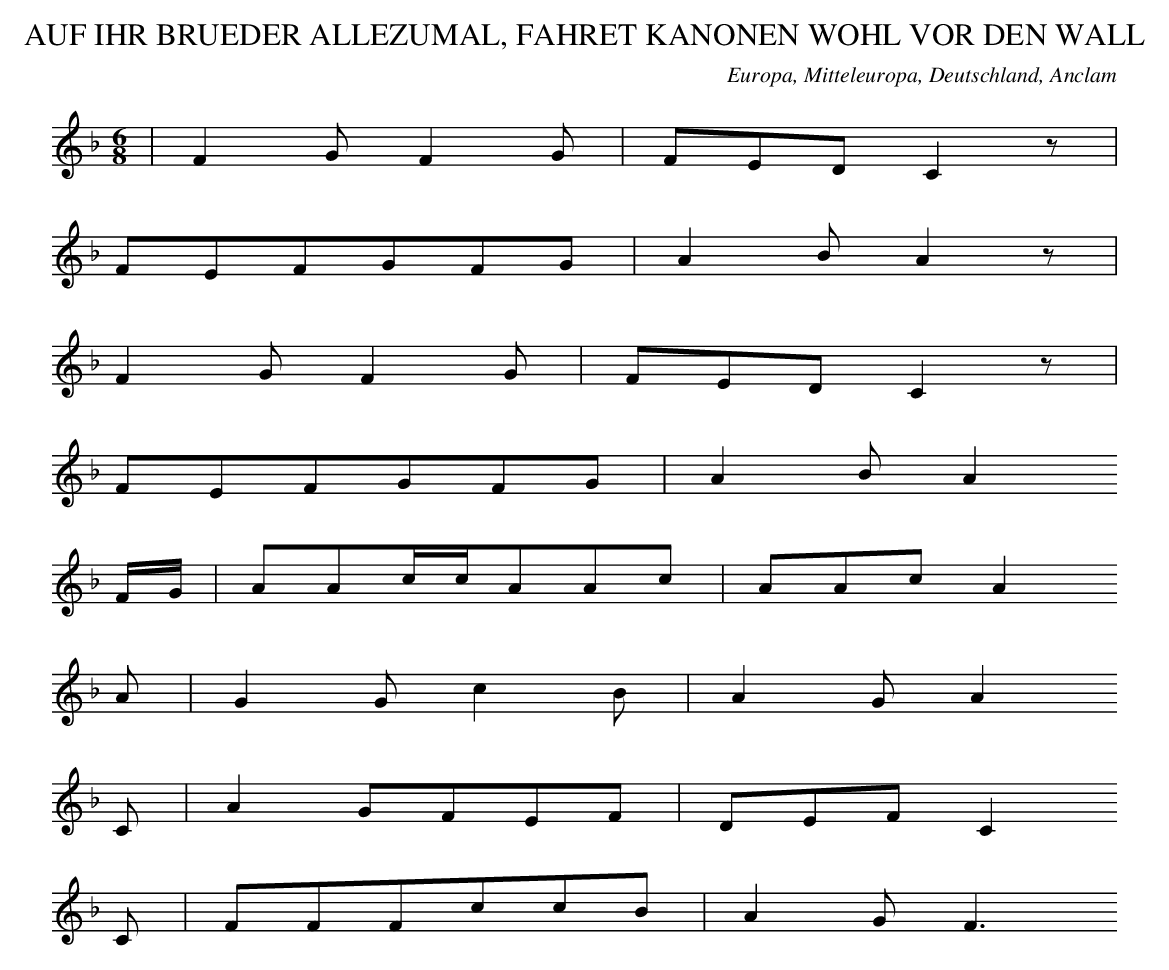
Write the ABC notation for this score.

X:1
T: AUF IHR BRUEDER ALLEZUMAL, FAHRET KANONEN WOHL VOR DEN WALL
O: Europa, Mitteleuropa, Deutschland, Anclam
M: 6/8
L: 1/16
K: F
 | F4G2F4G2 | F2E2D2C4z2 |
F2E2F2G2F2G2 | A4B2A4z2 |
F4G2F4G2 | F2E2D2C4z2 |
F2E2F2G2F2G2 | A4B2A4
FG | A2A2ccA2A2c2 | A2A2c2A4
A2 | G4G2c4B2 | A4G2A4
C2 | A4G2F2E2F2 | D2E2F2C4
C2 | F2F2F2c2c2B2 | A4G2F6
